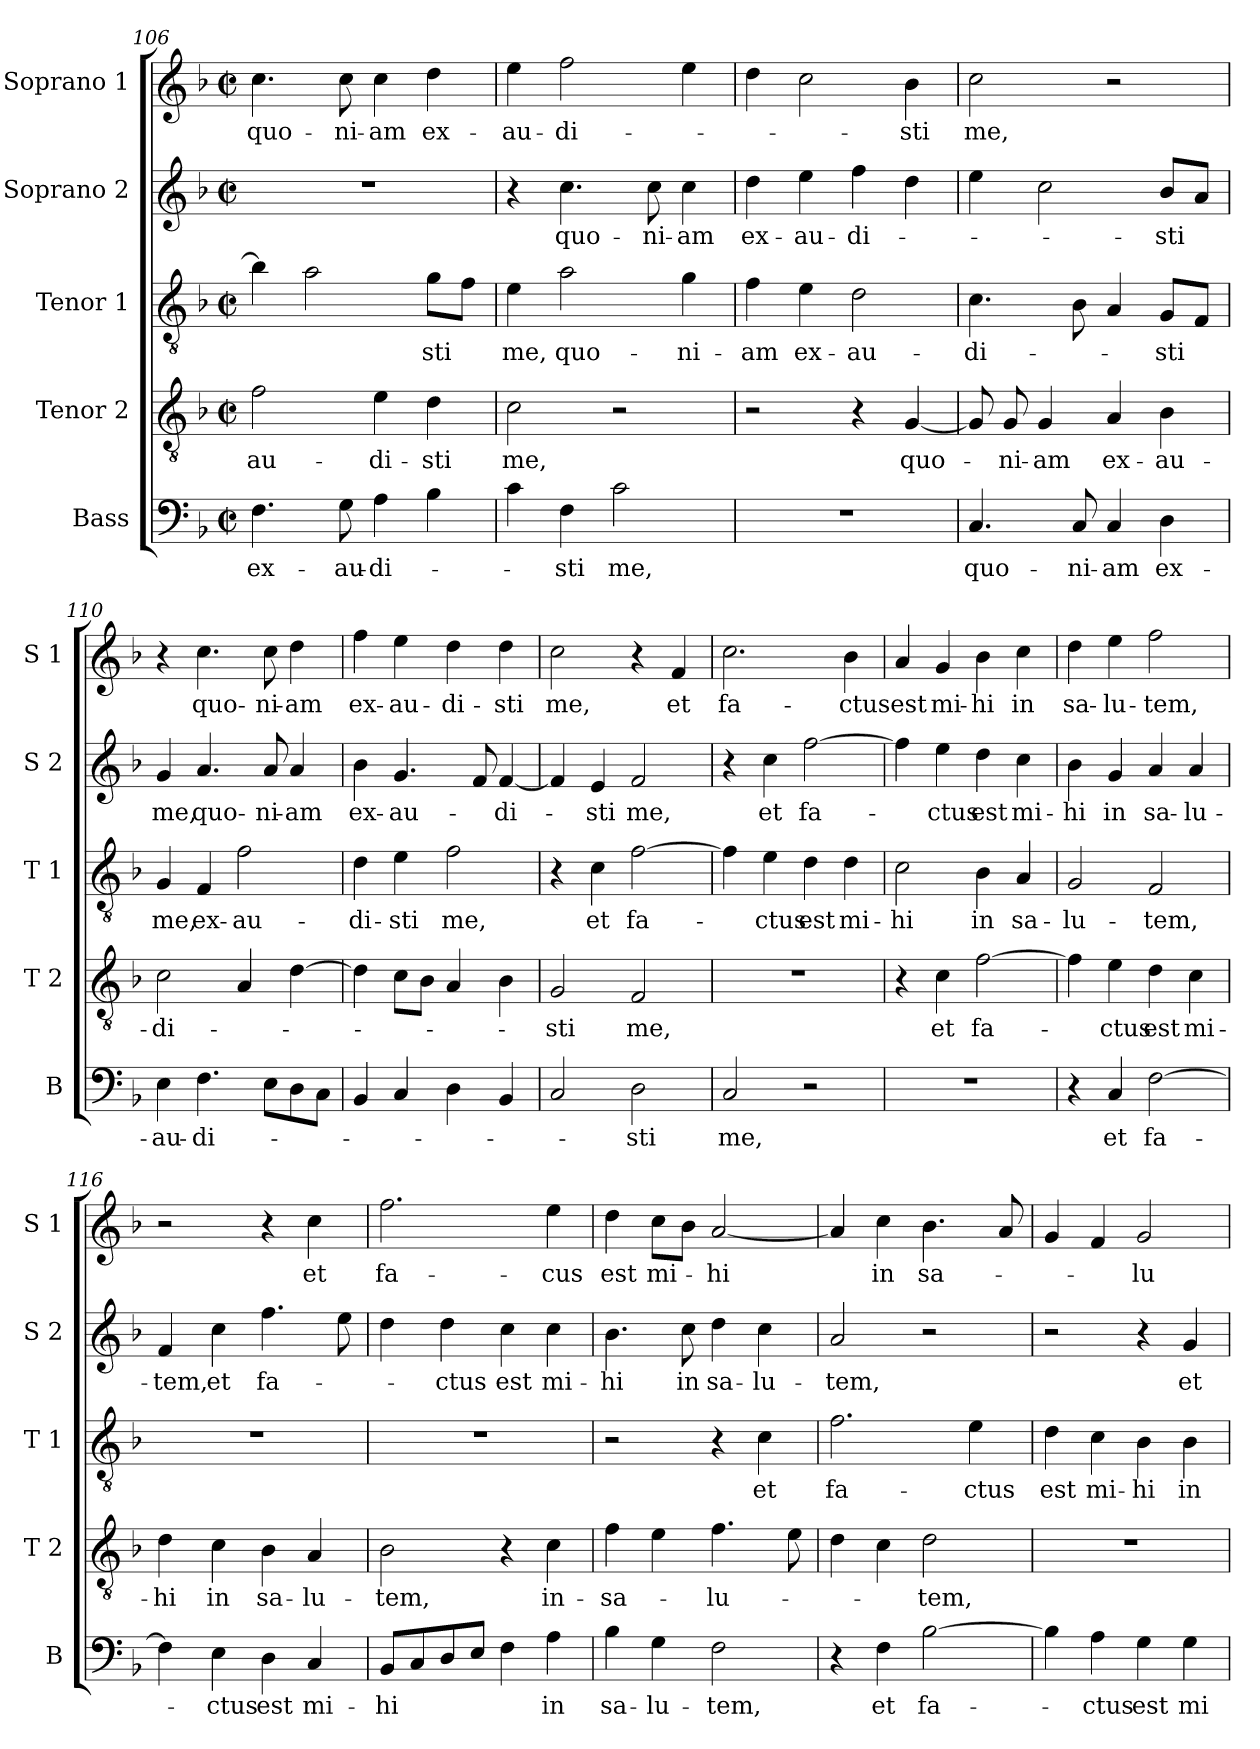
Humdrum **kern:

**kern	**text	**kern	**text	**kern	**text	**kern	**text	**kern	**text
*part5	*part5	*part4	*part4	*part3	*part3	*part2	*part2	*part1	*part1
*staff5	*staff5	*staff4	*staff4	*staff3	*staff3	*staff2	*staff2	*staff1	*staff1
*I"Bass	*	*I"Tenor 2	*	*I"Tenor 1	*	*I"Soprano 2	*	*I"Soprano 1	*
*I'B	*	*I'T 2	*	*I'T 1	*	*I'S 2	*	*I'S 1	*
!!LO:LB:g=z
*clefF4	*	*clefGv2	*	*clefGv2	*	*clefG2	*	*clefG2	*
*k[b-]	*	*k[b-]	*	*k[b-]	*	*k[b-]	*	*k[b-]	*
*F:	*	*F:	*	*F:	*	*F:	*	*F:	*
*M2/2	*	*M2/2	*	*M2/2	*	*M2/2	*	*M2/2	*
*met(c|)	*	*met(c|)	*	*met(c|)	*	*met(c|)	*	*met(c|)	*
=106	=106	=106	=106	=106	=106	=106	=106	=106	=106
4.F\	ex-	2f\	-au-	4b-\]	.	1r	.	4.cc\	quo-
.	.	.	.	2a\	.	.	.	.	.
8G\	-au-	.	.	.	.	.	.	8cc\	-ni-
4A\	-di-	4e\	-di-	.	.	.	.	4cc\	-am
4B-\	.	4d\	-sti	8g\L	-sti	.	.	4dd\	ex-
.	.	.	.	8f\J	.	.	.	.	.
=107	=107	=107	=107	=107	=107	=107	=107	=107	=107
4c\	.	2c\	me,	4e\	me,	4r	.	4ee\	-au-
4F\	-sti	.	.	2a\	quo-	4.cc\	quo-	2ff\	-di-
2c\	me,	2r	.	.	.	.	.	.	.
.	.	.	.	.	.	8cc\	-ni-	.	.
.	.	.	.	4g\	-ni-	4cc\	-am	4ee\	.
=108	=108	=108	=108	=108	=108	=108	=108	=108	=108
1r	.	2r	.	4f\	-am	4dd\	ex-	4dd\	.
.	.	.	.	4e\	ex-	4ee\	-au-	2cc\	.
.	.	4r	.	2d\	-au-	4ff\	-di-	.	.
.	.	[4G/	quo-	.	.	4dd\	.	4b-\	-sti
=109	=109	=109	=109	=109	=109	=109	=109	=109	=109
4.C/	quo-	8G/]	.	4.c\	-di-	4ee\	.	2cc\	me,
.	.	8G/	-ni-	.	.	.	.	.	.
.	.	4G/	-am	.	.	2cc\	.	.	.
8C/	-ni-	.	.	8B-\	.	.	.	.	.
4C/	-am	4A/	ex-	4A/	.	.	.	2r	.
4D\	ex-	4B-\	-au-	8G/L	-sti	8b-/L	-sti	.	.
.	.	.	.	8F/J	.	8a/J	.	.	.
=110	=110	=110	=110	=110	=110	=110	=110	=110	=110
4E\	-au-	2c\	-di-	4G/	me,	4g/	me,	4r	.
4.F\	-di-	.	.	4F/	ex-	4.a/	quo-	4.cc\	quo-
.	.	4A/	.	2f\	-au-	.	.	.	.
8E\L	.	.	.	.	.	8a/	-ni-	8cc\	-ni-
8D\	.	[4d\	.	.	.	4a/	-am	4dd\	-am
8C\J	.	.	.	.	.	.	.	.	.
!!LO:LB:g=z
=111	=111	=111	=111	=111	=111	=111	=111	=111	=111
4BB-/	.	4d\]	.	4d\	-di-	4b-\	ex-	4ff\	ex-
4C/	.	8c\L	.	4e\	-sti	4.g/	-au-	4ee\	-au-
.	.	8B-\J	.	.	.	.	.	.	.
4D\	.	4A/	.	2f\	me,	.	.	4dd\	-di-
.	.	.	.	.	.	8f/	.	.	.
4BB-/	.	4B-\	.	.	.	[4f/	-di-	4dd\	-sti
=112	=112	=112	=112	=112	=112	=112	=112	=112	=112
2C/	.	2G/	-sti	4r	.	4f/]	.	2cc\	me,
.	.	.	.	4c\	et	4e/	-sti	.	.
2D\	-sti	2F/	me,	[2f\	fa-	2f/	me,	4r	.
.	.	.	.	.	.	.	.	4f/	et
=113	=113	=113	=113	=113	=113	=113	=113	=113	=113
2C/	me,	1r	.	4f\]	.	4r	.	2.cc\	fa-
.	.	.	.	4e\	-ctus	4cc\	et	.	.
2r	.	.	.	4d\	est	[2ff\	fa-	.	.
.	.	.	.	4d\	mi-	.	.	4b-\	-ctus
=114	=114	=114	=114	=114	=114	=114	=114	=114	=114
1r	.	4r	.	2c\	-hi	4ff\]	.	4a/	est
.	.	4c\	et	.	.	4ee\	-ctus	4g/	mi-
.	.	[2f\	fa-	4B-\	in	4dd\	est	4b-\	-hi
.	.	.	.	4A/	sa-	4cc\	mi-	4cc\	in
=115	=115	=115	=115	=115	=115	=115	=115	=115	=115
4r	.	4f\]	.	2G/	-lu-	4b-\	-hi	4dd\	sa-
4C/	et	4e\	-ctus	.	.	4g/	in	4ee\	-lu-
[2F\	fa-	4d\	est	2F/	-tem,	4a/	sa-	2ff\	-tem,
.	.	4c\	mi-	.	.	4a/	-lu-	.	.
!!LO:PB:g=z
=116	=116	=116	=116	=116	=116	=116	=116	=116	=116
4F\]	.	4d\	-hi	1r	.	4f/	-tem,	2r	.
4E\	-ctus	4c\	in	.	.	4cc\	et	.	.
4D\	est	4B-\	sa-	.	.	4.ff\	fa-	4r	.
4C/	mi-	4A/	-lu-	.	.	.	.	4cc\	et
.	.	.	.	.	.	8ee\	.	.	.
=117	=117	=117	=117	=117	=117	=117	=117	=117	=117
8BB-/L	-hi	2B-\	-tem,	1r	.	4dd\	.	2.ff\	fa-
8C/	.	.	.	.	.	.	.	.	.
8D/	.	.	.	.	.	4dd\	-ctus	.	.
8E/J	.	.	.	.	.	.	.	.	.
4F\	.	4r	.	.	.	4cc\	est	.	.
4A\	in	4c\	in-	.	.	4cc\	mi-	4ee\	-cus
=118	=118	=118	=118	=118	=118	=118	=118	=118	=118
4B-\	sa-	4f\	-sa-	2r	.	4.b-\	-hi	4dd\	est
4G\	-lu-	4e\	.	.	.	.	.	8cc\L	mi-
.	.	.	.	.	.	8cc\	in	8b-\J	.
2F\	-tem,	4.f\	-lu-	4r	.	4dd\	sa-	[2a/	-hi
.	.	.	.	4c\	et	4cc\	-lu-	.	.
.	.	8e\	.	.	.	.	.	.	.
=119	=119	=119	=119	=119	=119	=119	=119	=119	=119
4r	.	4d\	.	2.f\	fa-	2a/	-tem,	4a/]	.
4F\	et	4c\	.	.	.	.	.	4cc\	in
[2B-\	fa-	2d\	-tem,	.	.	2r	.	4.b-\	sa-
.	.	.	.	4e\	-ctus	.	.	.	.
.	.	.	.	.	.	.	.	8a/	.
=120	=120	=120	=120	=120	=120	=120	=120	=120	=120
4B-\]	.	1r	.	4d\	est	2r	.	4g/	.
4A\	-ctus	.	.	4c\	mi-	.	.	4f/	.
4G\	est	.	.	4B-\	-hi	4r	.	2g/	-lu-
4G\	mi-	.	.	4B-\	in	4g/	et	.	.
=	=	=	=	=	=	=	=	=	=
*-	*-	*-	*-	*-	*-	*-	*-	*-	*-
